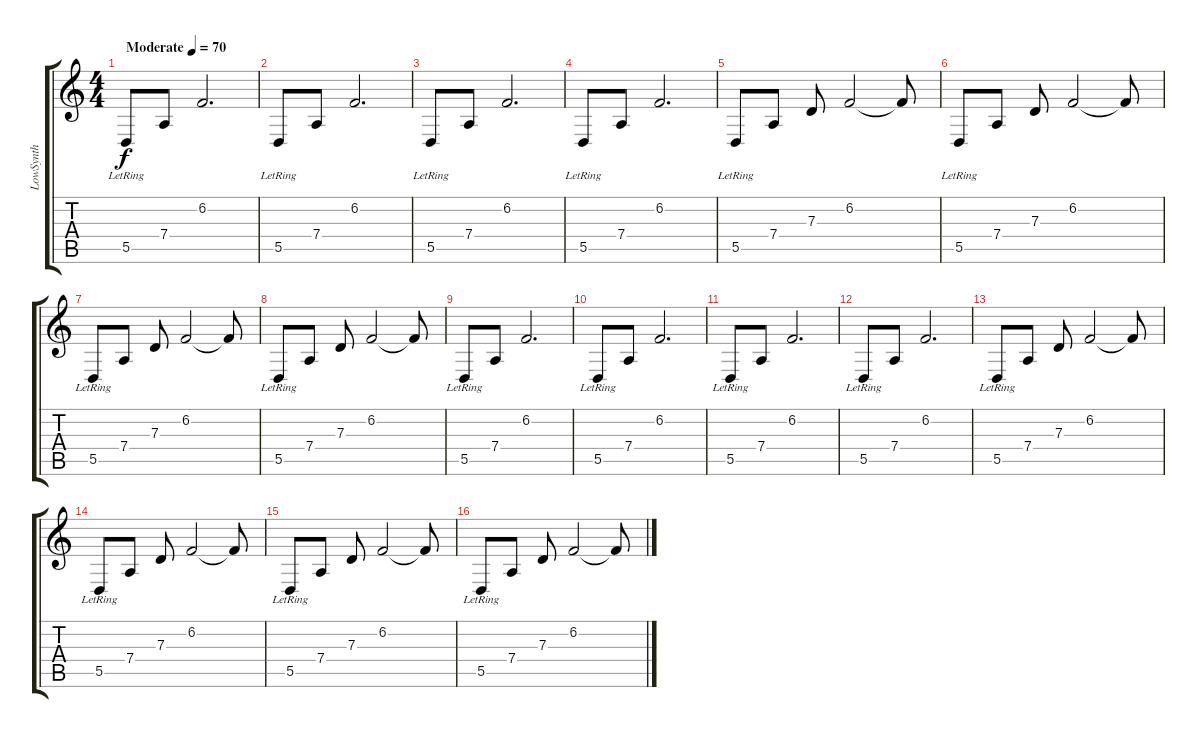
\track ("LowSynth" "LowSynth") {instrument fx4atmosphere}
\staff {score tabs}
\tuning (E4 B3 G3 D3 A2 E2) {hide}
\ts (4 4)
\tempo (70 "Moderate")
\clef g2
\ks c
5.5{lr}.8{dy f instrument fx4atmosphere} 7.4.8 6.2.2{d} |
5.5{lr}.8 7.4.8 6.2.2{d} |
5.5{lr}.8 7.4.8 6.2.2{d} |
5.5{lr}.8 7.4.8 6.2.2{d} |
5.5{lr}.8 7.4.8 7.3.8 6.2.2 6.2{t}.8 |
5.5{lr}.8 7.4.8 7.3.8 6.2.2 6.2{t}.8 |
5.5{lr}.8 7.4.8 7.3.8 6.2.2 6.2{t}.8 |
5.5{lr}.8 7.4.8 7.3.8 6.2.2 6.2{t}.8 |
5.5{lr}.8 7.4.8 6.2.2{d} |
5.5{lr}.8 7.4.8 6.2.2{d} |
5.5{lr}.8 7.4.8 6.2.2{d} |
5.5{lr}.8 7.4.8 6.2.2{d} |
5.5{lr}.8 7.4.8 7.3.8 6.2.2 6.2{t}.8 |
5.5{lr}.8 7.4.8 7.3.8 6.2.2 6.2{t}.8 |
5.5{lr}.8 7.4.8 7.3.8 6.2.2 6.2{t}.8 |
5.5{lr}.8 7.4.8 7.3.8 6.2.2 6.2{t}.8
